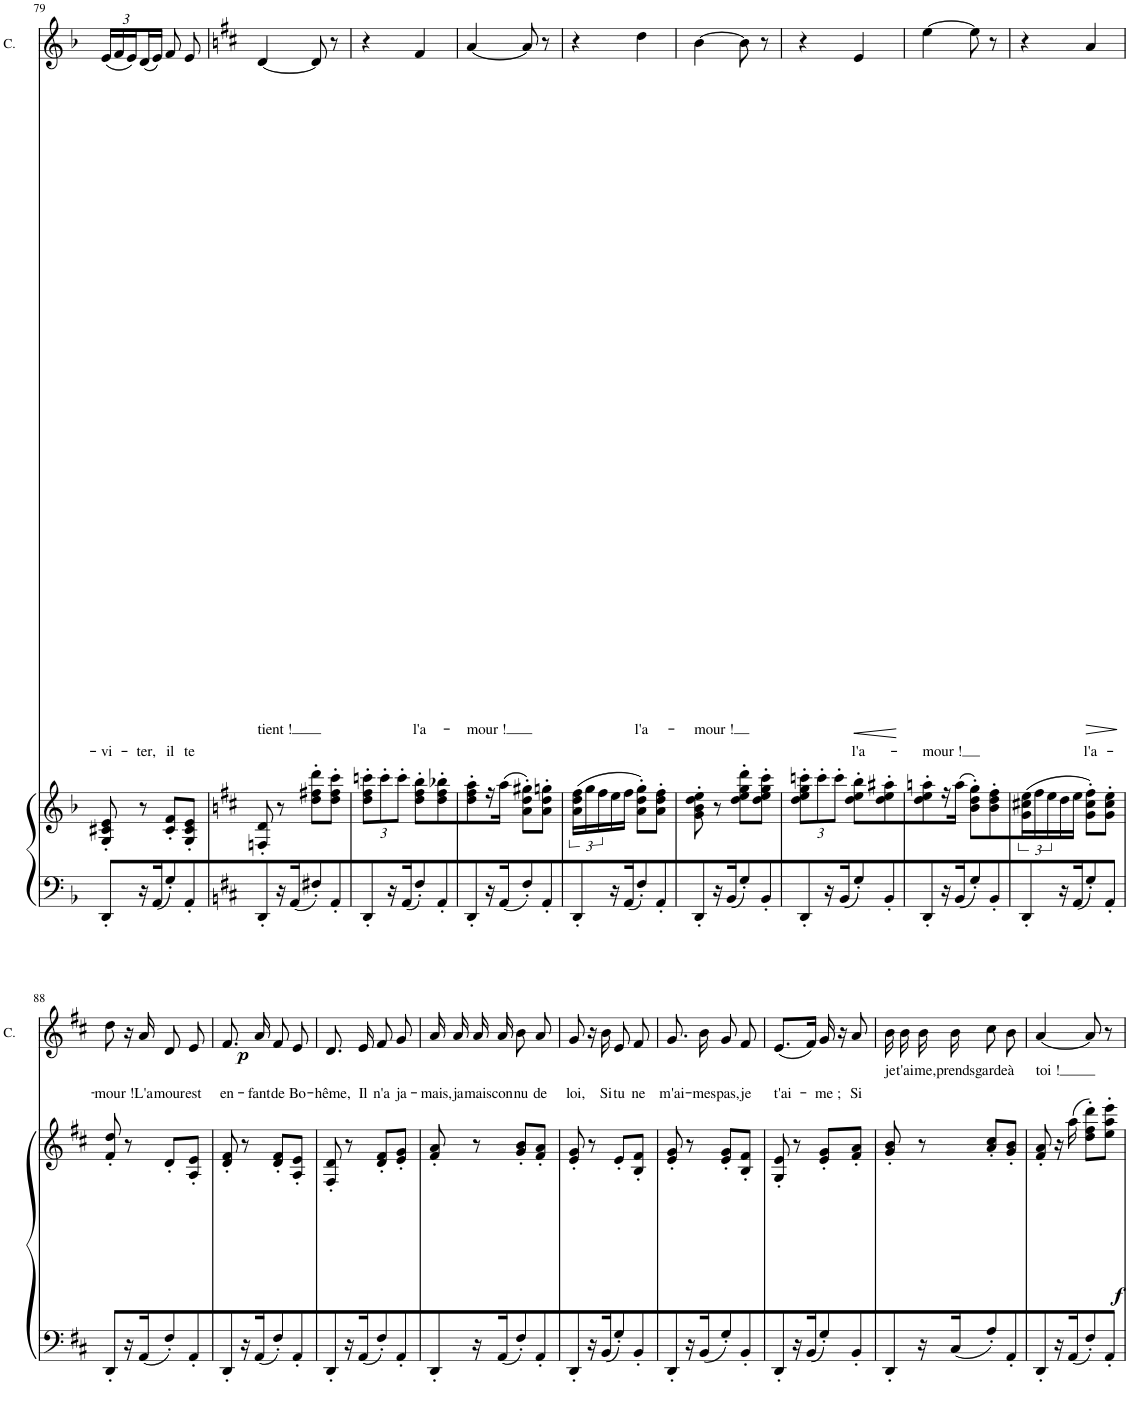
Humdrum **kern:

**kern	**kern	**dynam	**kern	**text	**dynam
*part2	*part2	*part2	*part1	*part1	*part1
*staff3	*staff2	*staff2/3	*staff1	*staff1	*staff1
*I"Piano	*	*	*I"CARMEN	*	*
*I'Pno	*	*	*I'C.	*	*
!!LO:PB:g=z
*clefF4	*clefG2	*	*clefG2	*	*
*k[b-]	*k[b-]	*	*k[b-]	*	*
*M2/4	*M2/4	*	*M2/4	*	*
*	*	*	*Xbrackettup	*	*
=79	=79	=79	=79	=79	=79
!	!	!	!	!LO:LY:b	!
8DD'/L	8G/' 8c#X/' 8e/'	.	(24e/LL	-vi-	.
.	.	.	24f/	.	.
.	.	.	24e/)	.	.
!	!	!	!	!LO:LY:b	!
16r	8r	.	(16d/	-ter,	.
16AA/J	.	.	16e/JJ)	.	.
!	!	!	!	!LO:LY:b	!
8G'/	8c#/' 8f/'L	.	8f/	il	.
!	!	!	!	!LO:LY:b	!
8AA'/	8G/' 8c#/' 8e/'J	.	8e/	te	.
=80	=80	=80	=80	=80	=80
*k[f#c#]	*k[f#c#]	*	*k[f#c#]	*	*
!	!	!	!	!LO:LY:b	!
8DD'/	8Fn/' 8d/'	.	[4d/	tient !	.
16r	8r	.	.	.	.
16AA/J	.	.	.	.	.
8F#X'/	8dd\' 8ff#X\' 8ddd\'L	.	8d/]	.	.
8AA'/	8dd\' 8ff#\' 8ccc#\'J	.	8r	.	.
=81	=81	=81	=81	=81	=81
*	*Xbrackettup	*	*	*	*
8DD'/	12dd\' 12ff#\' 12cccn\'L	.	4r	.	.
.	12ccc'\	.	.	.	.
16r	.	.	.	.	.
.	12ccc'\J	.	.	.	.
16AA/J	.	.	.	.	.
!	!	!	!	!LO:LY:b	!
8F#'/	8dd\' 8ff#\' 8bb\'L	.	4f#/	l'a-	.
8AA'/	8dd\' 8ff#\' 8bb-X\'	.	.	.	.
=82	=82	=82	=82	=82	=82
!	!	!	!	!LO:LY:b	!
8DD'/	8dd\' 8ff#\' 8aa\'	.	[4a/	-mour !	.
16r	16r	.	.	.	.
16AA/J	(16aa\JJ	.	.	.	.
8F#'/	8a\' 8dd\' 8gg#X\'L)	.	8a/]	.	.
8AA'/	8a\' 8dd\' 8ggn\'J	.	8r	.	.
=83	=83	=83	=83	=83	=83
*	*brackettup	*	*	*	*
8DD'/	(24a\ 24dd\ 24ff#\LL	.	4r	.	.
.	24gg\	.	.	.	.
.	24ff#\	.	.	.	.
16r	16ee\	.	.	.	.
16AA/J	16ff#\JJ	.	.	.	.
!	!	!	!	!LO:LY:b	!
8F#'/	8a\' 8dd\' 8gg\'L)	.	4dd\	l'a-	.
8AA'/	8a\' 8dd\' 8ff#\'J	.	.	.	.
=84	=84	=84	=84	=84	=84
!	!	!	!	!LO:LY:b	!
8DD'/	8g\' 8b\' 8dd\' 8ee\'	.	[4b\	-mour !	.
16r	8r	.	.	.	.
16BB/J	.	.	.	.	.
8G'/	8dd\' 8ee\' 8gg\' 8ddd\'L	.	8b\]	.	.
8BB'/	8dd\' 8ee\' 8gg\' 8ccc#\'J	.	8r	.	.
=85	=85	=85	=85	=85	=85
*	*Xbrackettup	*	*	*	*
8DD'/	12dd\' 12ee\' 12gg\' 12cccn\'L	.	4r	.	.
.	12ccc'\	.	.	.	.
16r	.	.	.	.	.
.	12ccc'\J	.	.	.	.
16BB/J	.	.	.	.	.
!	!	!	!	!LO:LY:b	!LO:HP:b
8G'/	8dd\' 8ee\' 8bb\'L	.	4e/	l'a-	<
8BB'/	8dd\' 8ee\' 8aa#X\'	.	.	.	.
.	.	.	.	.	[
=86	=86	=86	=86	=86	=86
!	!	!	!	!LO:LY:b	!
8DD'/	8dd\' 8ee\' 8aan\'	.	[4ee\	-mour !	.
16r	16r	.	.	.	.
16BB/J	(16aa\JJ	.	.	.	.
8G'/	8b\' 8dd\' 8gg\'L)	.	8ee\]	.	.
8BB'/	8b\' 8dd\' 8ff#\'	.	8r	.	.
=87	=87	=87	=87	=87	=87
*	*brackettup	*	*	*	*
8DD'/	(24g\ 24cc#X\ 24ee\L	.	4r	.	.
.	24ff#\	.	.	.	.
.	24ee\	.	.	.	.
16r	16dd\	.	.	.	.
16AA/J	16ee\JJ	.	.	.	.
!	!	!	!	!LO:LY:b	!LO:HP:b
8G'/	8g\' 8cc#\' 8ff#\'L)	.	4a/	l'a-	>
8AA'/J	8g\' 8cc#\' 8ee\'J	.	.	.	.
.	.	.	.	.	]
!!LO:LB:g=z
=88	=88	=88	=88	=88	=88
!	!	!	!	!LO:LY:b	!
8DD'/L	8f#/' 8dd/'	.	8dd\	-mour !	.
16r	8r	.	16r	.	.
!	!	!	!	!LO:LY:b	!LO:DY:b
16AA/J	.	.	16a/	L'a-	p
!	!	!	!	!LO:LY:b	!
8F#'/	8d'/L	.	8d/	-mour	.
!	!	!	!	!LO:LY:b	!
8AA'/	8A/' 8e/'J	.	8e/	est	.
=89	=89	=89	=89	=89	=89
!	!	!	!	!LO:LY:b	!
8DD'/	8d/' 8f#/'	.	8.f#/	en-	.
16r	8r	.	.	.	.
!	!	!	!	!LO:LY:b	!
16AA/J	.	.	16a/	-fant	.
!	!	!	!	!LO:LY:b	!
8F#'/	8d/' 8f#/'L	.	8f#/	de	.
!	!	!	!	!LO:LY:b	!
8AA'/	8A/' 8e/'J	.	8e/	Bo-	.
=90	=90	=90	=90	=90	=90
!	!	!	!	!LO:LY:b	!
8DD'/	8F#/' 8d/'	.	8.d/	-hême,	.
16r	8r	.	.	.	.
!	!	!	!	!LO:LY:b	!
16AA/J	.	.	16e/	Il	.
!	!	!	!	!LO:LY:b	!
8F#'/	8d/' 8f#/'L	.	8f#/	n'a	.
!	!	!	!	!LO:LY:b	!
8AA'/	8e/' 8g/'J	.	8g/	ja-	.
=91	=91	=91	=91	=91	=91
!	!	!	!	!LO:LY:b	!
8DD'/	8f#/' 8a/'	.	16a/	-mais,	.
!	!	!	!	!LO:LY:b	!
.	.	.	16a/	ja-	.
!	!	!	!	!LO:LY:b	!
16r	8r	.	16a/	-mais	.
!	!	!	!	!LO:LY:b	!
16AA/J	.	.	16a/	con-	.
!	!	!	!	!LO:LY:b	!
8F#'/	8g/' 8b/'L	.	8b\	-nu	.
!	!	!	!	!LO:LY:b	!
8AA'/	8f#/' 8a/'J	.	8a/	de	.
=92	=92	=92	=92	=92	=92
!	!	!	!	!LO:LY:b	!
8DD'/	8e/' 8g/'	.	8g/	loi,	.
16r	8r	.	16r	.	.
!	!	!	!	!LO:LY:b	!
16BB/J	.	.	16b\	Si	.
!	!	!	!	!LO:LY:b	!
8G'/	8e'/L	.	8e/	tu	.
!	!	!	!	!LO:LY:b	!
8BB'/	8B/' 8f#/'J	.	8f#/	ne	.
=93	=93	=93	=93	=93	=93
!	!	!	!	!LO:LY:b	!
8DD'/	8e/' 8g/'	.	8.g/	m'ai-	.
16r	8r	.	.	.	.
!	!	!	!	!LO:LY:b	!
16BB/J	.	.	16b\	-mes	.
!	!	!	!	!LO:LY:b	!
8G'/	8e/' 8g/'L	.	8g/	pas,	.
!	!	!	!	!LO:LY:b	!
8BB'/	8B/' 8f#/'J	.	8f#/	je	.
=94	=94	=94	=94	=94	=94
!	!	!	!	!LO:LY:b	!
8DD'/	8G/' 8e/'	.	(8.e/L	t'ai-	.
16r	8r	.	.	.	.
16BB/J	.	.	16f#/Jk)	.	.
!	!	!	!	!LO:LY:b	!
8G'/	8e/' 8g/'L	.	16g/	-me ;	.
.	.	.	16r	.	.
!	!	!	!	!LO:LY:b	!
8BB'/	8f#/' 8a/'J	.	8a/	Si	.
=95	=95	=95	=95	=95	=95
!	!	!	!	!LO:LY:b	!
8DD'/	8g/' 8b/'	.	16b\	je	.
!	!	!	!	!LO:LY:b	!
.	.	.	16b\	t'ai-	.
!	!	!	!	!LO:LY:b	!
16r	8r	.	16b\	-me,	.
!	!	!	!	!LO:LY:b	!
16C#/J	.	.	16b\	prends	.
!	!	!	!	!LO:LY:b	!
8A'/	8a/' 8cc#/'L	.	8cc#\	garde	.
!	!	!	!	!LO:LY:b	!
8AA'/	8g/' 8b/'J	.	8b\	à	.
=96	=96	=96	=96	=96	=96
!	!	!	!	!LO:LY:b	!
8DD'/	8f#/' 8a/'	.	[4a/	toi !	.
16r	16r	.	.	.	.
!	!	!LO:DY:b	!	!	!
16AA/J	(16aa\	f	.	.	.
8F#'/	8dd\' 8ff#\' 8ddd\'L)	.	8a/]	.	.
8AA'/J	8ee\' 8aa\' 8eee\'J	.	8r	.	.
=	=	=	=	=	=
*-	*-	*-	*-	*-	*-
